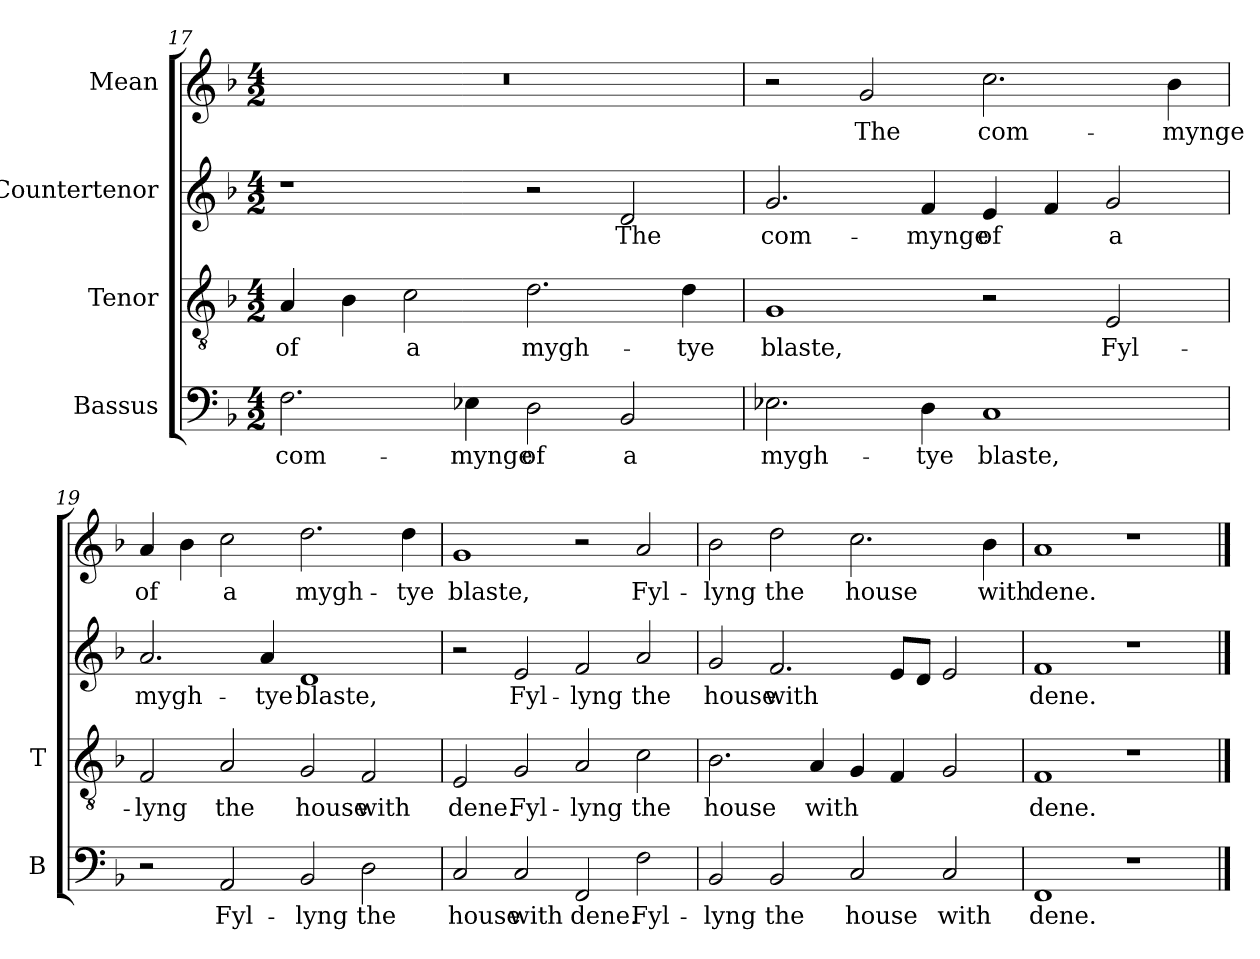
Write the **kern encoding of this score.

**kern	**text	**kern	**text	**kern	**text	**kern	**text
*part4	*part4	*part3	*part3	*part2	*part2	*part1	*part1
*staff4	*staff4	*staff3	*staff3	*staff2	*staff2	*staff1	*staff1
*I"Bassus	*	*I"Tenor	*	*I"Countertenor	*	*I"Mean	*
*I'B	*	*I'T	*	*	*	*	*
*clefF4	*	*clefGv2	*	*clefG2	*	*clefG2	*
*k[b-]	*	*k[b-]	*	*k[b-]	*	*k[b-]	*
*F:	*	*F:	*	*F:	*	*F:	*
*M4/2	*	*M4/2	*	*M4/2	*	*M4/2	*
=17	=17	=17	=17	=17	=17	=17	=17
!	!LO:LY:b	!	!LO:LY:b	!	!	!	!
2.F\	com-	4A/	of	1r	.	0r	.
.	.	4B-\	.	.	.	.	.
!	!	!	!LO:LY:b	!	!	!	!
.	.	2c\	a	.	.	.	.
!	!LO:LY:b	!	!	!	!	!	!
4E-X\	-mynge	.	.	.	.	.	.
!	!LO:LY:b	!	!LO:LY:b	!	!	!	!
2D\	of	2.d\	mygh-	2r	.	.	.
!	!LO:LY:b	!	!	!	!LO:LY:b	!	!
2BB-/	a	.	.	2d/	The	.	.
!	!	!	!LO:LY:b	!	!	!	!
.	.	4d\	-tye	.	.	.	.
=18	=18	=18	=18	=18	=18	=18	=18
!	!LO:LY:b	!	!LO:LY:b	!	!LO:LY:b	!	!
2.E-X\	mygh-	1G	blaste,	2.g/	com-	2r	.
!	!	!	!	!	!	!	!LO:LY:b
.	.	.	.	.	.	2g/	The
!	!LO:LY:b	!	!	!	!LO:LY:b	!	!
4D\	-tye	.	.	4f/	-mynge	.	.
!	!LO:LY:b	!	!	!	!LO:LY:b	!	!LO:LY:b
1C	blaste,	2r	.	4e/	of	2.cc\	com-
.	.	.	.	4f/	.	.	.
!	!	!	!LO:LY:b	!	!LO:LY:b	!	!
.	.	2E/	Fyl-	2g/	a	.	.
!	!	!	!	!	!	!	!LO:LY:b
.	.	.	.	.	.	4b-\	-mynge
!!LO:LB:g=z
=19	=19	=19	=19	=19	=19	=19	=19
!	!	!	!LO:LY:b	!	!LO:LY:b	!	!LO:LY:b
2r	.	2F/	-lyng	2.a/	mygh-	4a/	of
.	.	.	.	.	.	4b-\	.
!	!LO:LY:b	!	!LO:LY:b	!	!	!	!LO:LY:b
2AA/	Fyl-	2A/	the	.	.	2cc\	a
!	!	!	!	!	!LO:LY:b	!	!
.	.	.	.	4a/	-tye	.	.
!	!LO:LY:b	!	!LO:LY:b	!	!LO:LY:b	!	!LO:LY:b
2BB-/	-lyng	2G/	house	1d	blaste,	2.dd\	mygh-
!	!LO:LY:b	!	!LO:LY:b	!	!	!	!
2D\	the	2F/	with	.	.	.	.
!	!	!	!	!	!	!	!LO:LY:b
.	.	.	.	.	.	4dd\	-tye
=20	=20	=20	=20	=20	=20	=20	=20
!	!LO:LY:b	!	!LO:LY:b	!	!	!	!LO:LY:b
2C/	house	2E/	dene.	2r	.	1g	blaste,
!	!LO:LY:b	!	!LO:LY:b	!	!LO:LY:b	!	!
2C/	with	2G/	Fyl-	2e/	Fyl-	.	.
!	!LO:LY:b	!	!LO:LY:b	!	!LO:LY:b	!	!
2FF/	dene.	2A/	-lyng	2f/	-lyng	2r	.
!	!LO:LY:b	!	!LO:LY:b	!	!LO:LY:b	!	!LO:LY:b
2F\	Fyl-	2c\	the	2a/	the	2a/	Fyl-
=21	=21	=21	=21	=21	=21	=21	=21
!	!LO:LY:b	!	!LO:LY:b	!	!LO:LY:b	!	!LO:LY:b
2BB-/	-lyng	2.B-\	house	2g/	house	2b-\	-lyng
!	!LO:LY:b	!	!	!	!LO:LY:b	!	!LO:LY:b
2BB-/	the	.	.	2.f/	with	2dd\	the
!	!	!	!LO:LY:b	!	!	!	!
.	.	4A/	with	.	.	.	.
!	!LO:LY:b	!	!	!	!	!	!LO:LY:b
2C/	house	4G/	.	.	.	2.cc\	house
.	.	4F/	.	8e/L	.	.	.
.	.	.	.	8d/J	.	.	.
!	!LO:LY:b	!	!	!	!	!	!
2C/	with	2G/	.	2e/	.	.	.
!	!	!	!	!	!	!	!LO:LY:b
.	.	.	.	.	.	4b-\	with
!!LO:LB:g=z
=22	=22	=22	=22	=22	=22	=22	=22
!	!LO:LY:b	!	!LO:LY:b	!	!LO:LY:b	!	!LO:LY:b
1FF	dene.	1F	dene.	1f	dene.	1a	dene.
1r	.	1r	.	1r	.	1r	.
==	==	==	==	==	==	==	==
*-	*-	*-	*-	*-	*-	*-	*-
